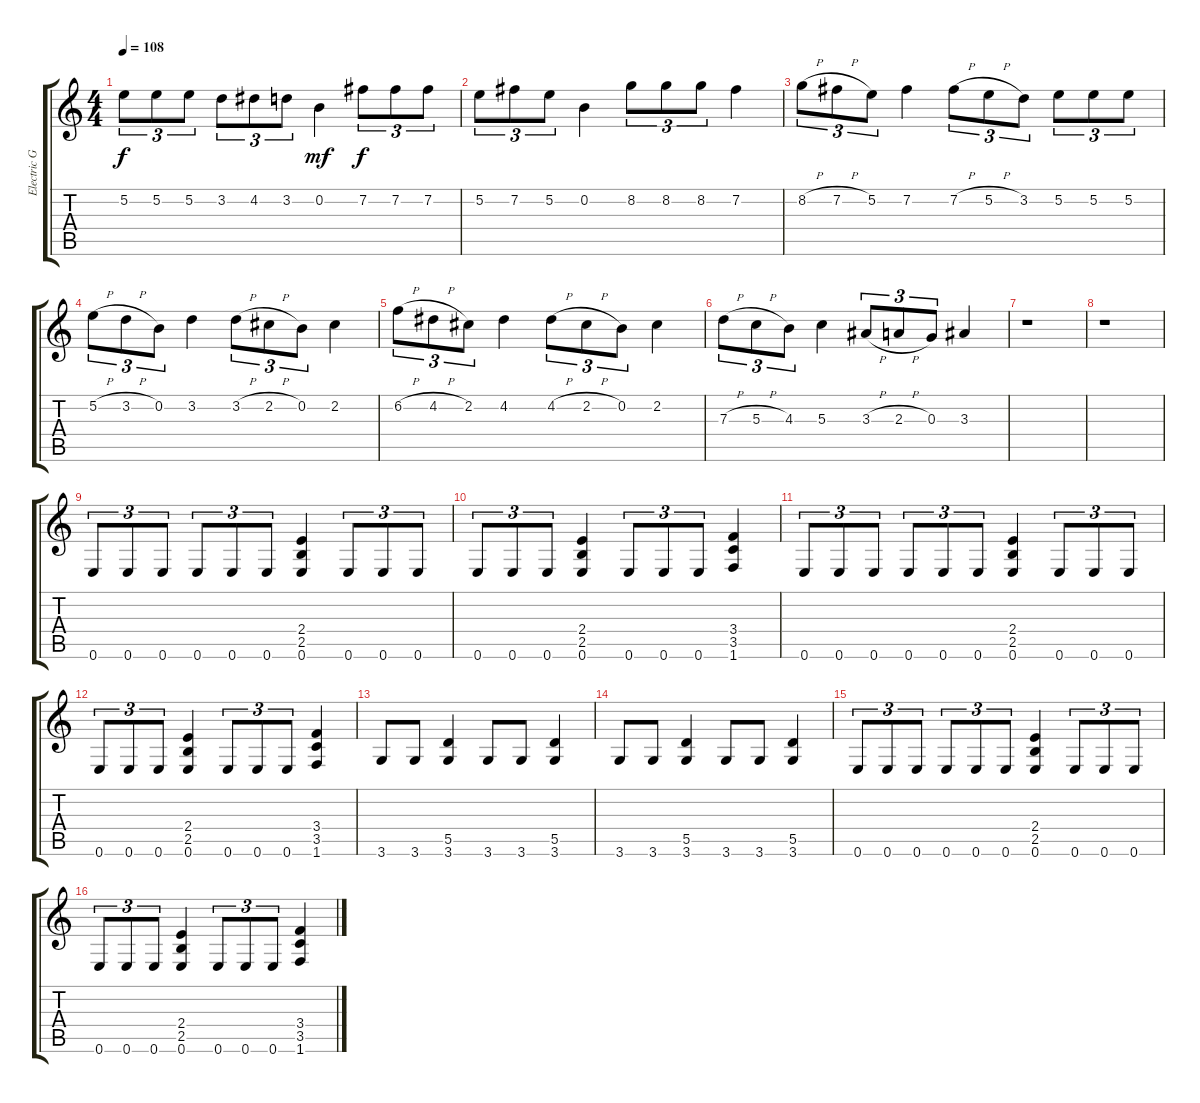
\track ("Electric Guitar 3 and 2" "Electric G") {instrument overdrivenguitar}
\staff {score tabs}
\tuning (E4 B3 G3 D3 A2 E2) {hide}
\ts (4 4)
\tempo 108
\clef g2
\ks c
5.2.8{tu (3 2) dy f} 5.2.8{tu (3 2)} 5.2.8{tu (3 2)} 3.2.8{tu (3 2)} 4.2.8{tu (3 2)} 3.2.8{tu (3 2)} 0.2.4{dy mf} 7.2.8{tu (3 2) dy f} 7.2.8{tu (3 2)} 7.2.8{tu (3 2)} |
5.2.8{tu (3 2)} 7.2.8{tu (3 2)} 5.2.8{tu (3 2)} 0.2.4 8.2.8{tu (3 2)} 8.2.8{tu (3 2)} 8.2.8{tu (3 2)} 7.2.4 |
8.2{h}.8{tu (3 2)} 7.2{h}.8{tu (3 2)} 5.2.8{tu (3 2)} 7.2.4 7.2{h}.8{tu (3 2)} 5.2{h}.8{tu (3 2)} 3.2.8{tu (3 2)} 5.2.8{tu (3 2)} 5.2.8{tu (3 2)} 5.2.8{tu (3 2)} |
5.2{h}.8{tu (3 2)} 3.2{h}.8{tu (3 2)} 0.2.8{tu (3 2)} 3.2.4 3.2{h}.8{tu (3 2)} 2.2{h}.8{tu (3 2)} 0.2.8{tu (3 2)} 2.2.4 |
6.2{h}.8{tu (3 2)} 4.2{h}.8{tu (3 2)} 2.2.8{tu (3 2)} 4.2.4 4.2{h}.8{tu (3 2)} 2.2{h}.8{tu (3 2)} 0.2.8{tu (3 2)} 2.2.4 |
7.3{h}.8{tu (3 2)} 5.3{h}.8{tu (3 2)} 4.3.8{tu (3 2)} 5.3.4 3.3{h}.8{tu (3 2)} 2.3{h}.8{tu (3 2)} 0.3.8{tu (3 2)} 3.3.4 |
r.1 |
r.1 |
0.6.8{tu (3 2) volume 12 instrument distortionguitar} 0.6.8{tu (3 2)} 0.6.8{tu (3 2)} 0.6.8{tu (3 2)} 0.6.8{tu (3 2)} 0.6.8{tu (3 2)} (2.4 2.5 0.6).4 0.6.8{tu (3 2)} 0.6.8{tu (3 2)} 0.6.8{tu (3 2)} |
0.6.8{tu (3 2)} 0.6.8{tu (3 2)} 0.6.8{tu (3 2)} (2.4 2.5 0.6).4 0.6.8{tu (3 2)} 0.6.8{tu (3 2)} 0.6.8{tu (3 2)} (3.4 3.5 1.6).4 |
0.6.8{tu (3 2)} 0.6.8{tu (3 2)} 0.6.8{tu (3 2)} 0.6.8{tu (3 2)} 0.6.8{tu (3 2)} 0.6.8{tu (3 2)} (2.4 2.5 0.6).4 0.6.8{tu (3 2)} 0.6.8{tu (3 2)} 0.6.8{tu (3 2)} |
0.6.8{tu (3 2)} 0.6.8{tu (3 2)} 0.6.8{tu (3 2)} (2.4 2.5 0.6).4 0.6.8{tu (3 2)} 0.6.8{tu (3 2)} 0.6.8{tu (3 2)} (3.4 3.5 1.6).4 |
3.6.8 3.6.8 (5.5 3.6).4 3.6.8 3.6.8 (5.5 3.6).4 |
3.6.8 3.6.8 (5.5 3.6).4 3.6.8 3.6.8 (5.5 3.6).4 |
0.6.8{tu (3 2)} 0.6.8{tu (3 2)} 0.6.8{tu (3 2)} 0.6.8{tu (3 2)} 0.6.8{tu (3 2)} 0.6.8{tu (3 2)} (2.4 2.5 0.6).4 0.6.8{tu (3 2)} 0.6.8{tu (3 2)} 0.6.8{tu (3 2)} |
0.6.8{tu (3 2)} 0.6.8{tu (3 2)} 0.6.8{tu (3 2)} (2.4 2.5 0.6).4 0.6.8{tu (3 2)} 0.6.8{tu (3 2)} 0.6.8{tu (3 2)} (3.4 3.5 1.6).4
